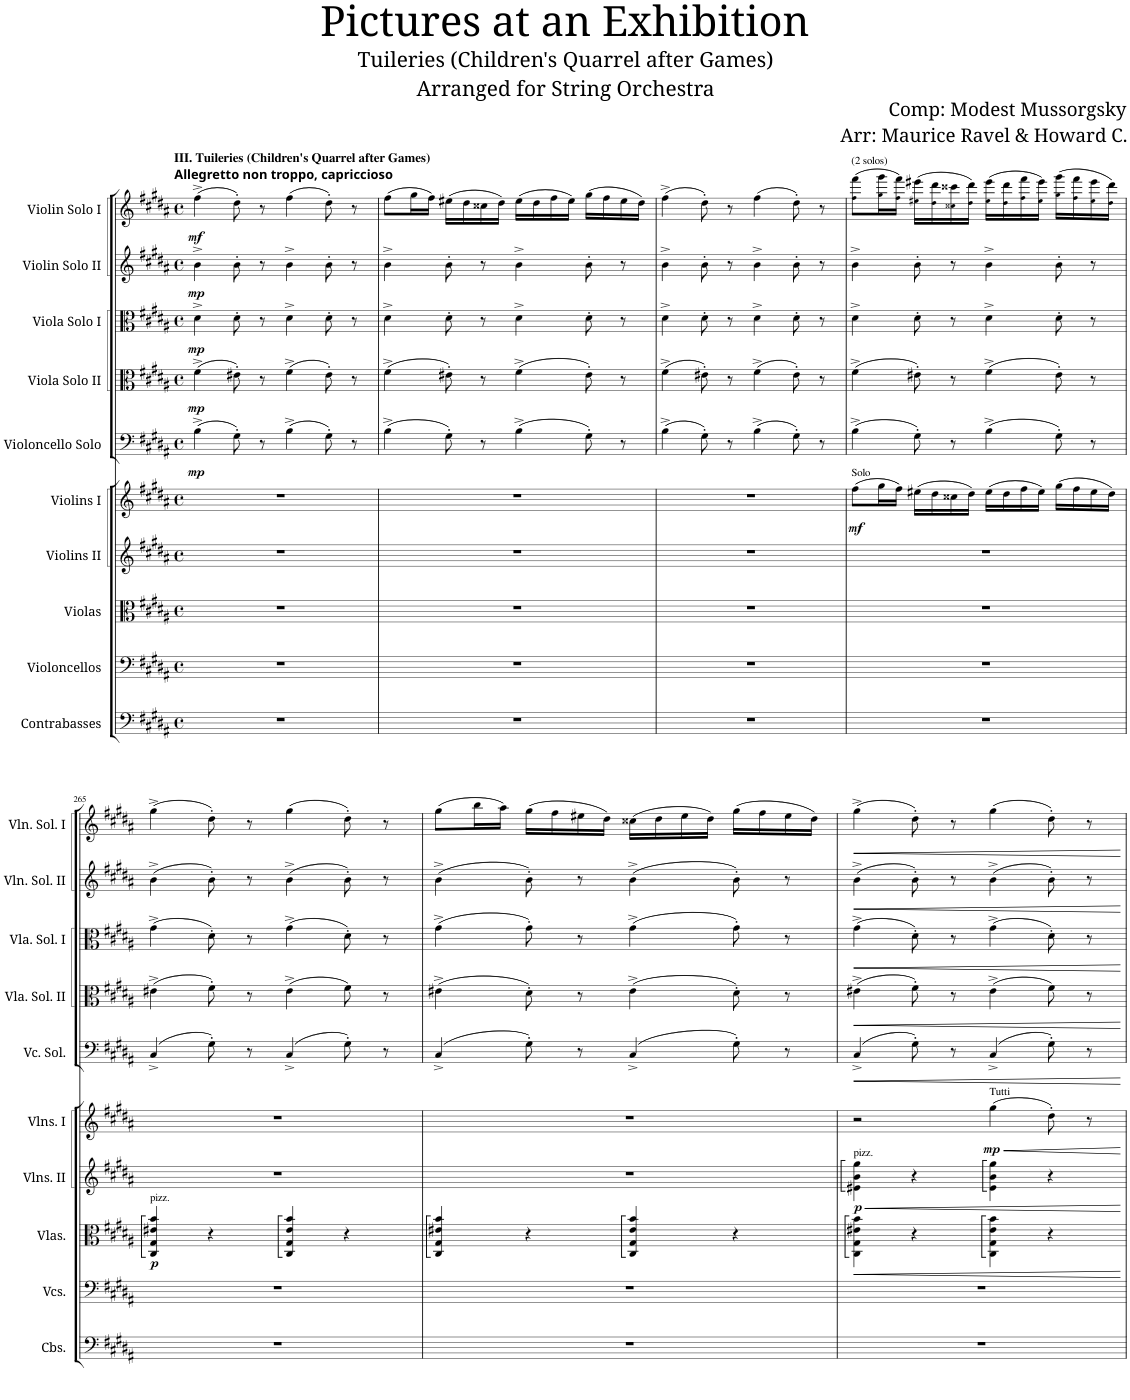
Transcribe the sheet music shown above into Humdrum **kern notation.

**kern	**kern	**kern	**dynam	**kern	**dynam	**kern	**dynam	**kern	**dynam	**kern	**dynam	**kern	**dynam	**kern	**dynam	**kern	**dynam
*part10	*part9	*part8	*part8	*part7	*part7	*part6	*part6	*part5	*part5	*part4	*part4	*part3	*part3	*part2	*part2	*part1	*part1
*staff10	*staff9	*staff8	*staff8	*staff7	*staff7	*staff6	*staff6	*staff5	*staff5	*staff4	*staff4	*staff3	*staff3	*staff2	*staff2	*staff1	*staff1
*I"Contrabasses	*I"Violoncellos	*I"Violas	*	*I"Violins II	*	*I"Violins I	*	*I"Violoncello Solo	*	*I"Viola Solo II	*	*I"Viola Solo I	*	*I"Violin Solo II	*	*I"Violin Solo I	*
*I'Cbs.	*I'Vcs.	*I'Vlas.	*	*I'Vlns. II	*	*I'Vlns. I	*	*I'Vc. Sol.	*	*I'Vla. Sol. II	*	*I'Vla. Sol. I	*	*I'Vln. Sol. II	*	*I'Vln. Sol. I	*
*clefF4	*clefF4	*clefC3	*	*clefG2	*	*clefG2	*	*clefF4	*	*clefC3	*	*clefC3	*	*clefG2	*	*clefG2	*
*Trd7c12	*	*	*	*	*	*	*	*	*	*	*	*	*	*	*	*	*
*k[f#c#g#d#a#]	*k[f#c#g#d#a#]	*k[f#c#g#d#a#]	*	*k[f#c#g#d#a#]	*	*k[f#c#g#d#a#]	*	*k[f#c#g#d#a#]	*	*k[f#c#g#d#a#]	*	*k[f#c#g#d#a#]	*	*k[f#c#g#d#a#]	*	*k[f#c#g#d#a#]	*
*M4/4	*M4/4	*M4/4	*	*M4/4	*	*M4/4	*	*M4/4	*	*M4/4	*	*M4/4	*	*M4/4	*	*M4/4	*
*met(c)	*met(c)	*met(c)	*	*met(c)	*	*met(c)	*	*met(c)	*	*met(c)	*	*met(c)	*	*met(c)	*	*met(c)	*
=261	=261	=261	=261	=261	=261	=261	=261	=261	=261	=261	=261	=261	=261	=261	=261	=261	=261
!	!	!	!	!	!	!	!	!	!	!	!	!	!	!	!	!LO:TX:a:B:t=III. Tuileries (Children's Quarrel after Games)	!
!	!	!	!	!	!	!	!	!	!	!	!	!	!	!	!	!LO:TX:a:t=Allegretto non troppo, capriccioso	!
!	!	!	!	!	!	!	!	!	!LO:DY:b	!	!LO:DY:b	!	!LO:DY:b	!	!LO:DY:b	!	!LO:DY:b
1r	1r	1r	.	1r	.	1r	.	(4B^\	mp	(4f#^\	mp	4d#^\	mp	4b^\	mp	(4ff#^\	mf
.	.	.	.	.	.	.	.	8G#'\)	.	8e#X'\)	.	8d#'\	.	8b'\	.	8dd#'\)	.
.	.	.	.	.	.	.	.	8r	.	8r	.	8r	.	8r	.	8r	.
.	.	.	.	.	.	.	.	(4B^\	.	(4f#^\	.	4d#^\	.	4b^\	.	(4ff#\	.
.	.	.	.	.	.	.	.	8G#'\)	.	8e#'\)	.	8d#'\	.	8b'\	.	8dd#'\)	.
.	.	.	.	.	.	.	.	8r	.	8r	.	8r	.	8r	.	8r	.
=262	=262	=262	=262	=262	=262	=262	=262	=262	=262	=262	=262	=262	=262	=262	=262	=262	=262
1r	1r	1r	.	1r	.	1r	.	(4B^\	.	(4f#^\	.	4d#^\	.	4b^\	.	(8ff#\L	.
.	.	.	.	.	.	.	.	.	.	.	.	.	.	.	.	16gg#\L	.
.	.	.	.	.	.	.	.	.	.	.	.	.	.	.	.	16ff#\JJ)	.
.	.	.	.	.	.	.	.	8G#'\)	.	8e#X'\)	.	8d#'\	.	8b'\	.	(16ee#X\LL	.
.	.	.	.	.	.	.	.	.	.	.	.	.	.	.	.	16dd#\	.
.	.	.	.	.	.	.	.	8r	.	8r	.	8r	.	8r	.	16cc##X\	.
.	.	.	.	.	.	.	.	.	.	.	.	.	.	.	.	16dd#\JJ)	.
.	.	.	.	.	.	.	.	(4B^\	.	(4f#^\	.	4d#^\	.	4b^\	.	(16ee#\LL	.
.	.	.	.	.	.	.	.	.	.	.	.	.	.	.	.	16dd#\	.
.	.	.	.	.	.	.	.	.	.	.	.	.	.	.	.	16ff#\	.
.	.	.	.	.	.	.	.	.	.	.	.	.	.	.	.	16ee#\JJ)	.
.	.	.	.	.	.	.	.	8G#'\)	.	8e#'\)	.	8d#'\	.	8b'\	.	(16gg#\LL	.
.	.	.	.	.	.	.	.	.	.	.	.	.	.	.	.	16ff#\	.
.	.	.	.	.	.	.	.	8r	.	8r	.	8r	.	8r	.	16ee#\	.
.	.	.	.	.	.	.	.	.	.	.	.	.	.	.	.	16dd#\JJ)	.
=263	=263	=263	=263	=263	=263	=263	=263	=263	=263	=263	=263	=263	=263	=263	=263	=263	=263
1r	1r	1r	.	1r	.	1r	.	(4B^\	.	(4f#^\	.	4d#^\	.	4b^\	.	(4ff#^\	.
.	.	.	.	.	.	.	.	8G#'\)	.	8e#X'\)	.	8d#'\	.	8b'\	.	8dd#'\)	.
.	.	.	.	.	.	.	.	8r	.	8r	.	8r	.	8r	.	8r	.
.	.	.	.	.	.	.	.	(4B^\	.	(4f#^\	.	4d#^\	.	4b^\	.	(4ff#\	.
.	.	.	.	.	.	.	.	8G#'\)	.	8e#'\)	.	8d#'\	.	8b'\	.	8dd#'\)	.
.	.	.	.	.	.	.	.	8r	.	8r	.	8r	.	8r	.	8r	.
=264	=264	=264	=264	=264	=264	=264	=264	=264	=264	=264	=264	=264	=264	=264	=264	=264	=264
!	!	!	!	!	!	!	!	!	!	!	!	!	!	!	!	!LO:TX:a:t=(2 solos)	!
!	!	!	!	!	!	!LO:TX:a:t=Solo	!	!	!	!	!	!	!	!	!	!	!
!	!	!	!	!	!	!	!LO:DY:b	!	!	!	!	!	!	!	!	!	!
1r	1r	1r	.	1r	.	(8ff#\L	mf	(4B^\	.	(4f#^\	.	4d#^\	.	4b^\	.	(8ff#!\ 8fff#\L	.
.	.	.	.	.	.	16gg#\L	.	.	.	.	.	.	.	.	.	16gg#!\ 16ggg#\L	.
.	.	.	.	.	.	16ff#\JJ)	.	.	.	.	.	.	.	.	.	16ff#!\ 16fff#\JJ)	.
.	.	.	.	.	.	(16ee#X\LL	.	8G#'\)	.	8e#X'\)	.	8d#'\	.	8b'\	.	(16ee#X!\ 16eee#X\LL	.
.	.	.	.	.	.	16dd#\	.	.	.	.	.	.	.	.	.	16dd#!\ 16ddd#\	.
.	.	.	.	.	.	16cc##X\	.	8r	.	8r	.	8r	.	8r	.	16cc##X!\ 16ccc##X\	.
.	.	.	.	.	.	16dd#\JJ)	.	.	.	.	.	.	.	.	.	16dd#!\ 16ddd#\JJ)	.
.	.	.	.	.	.	(16ee#\LL	.	(4B^\	.	(4f#^\	.	4d#^\	.	4b^\	.	(16ee#!\ 16eee#\LL	.
.	.	.	.	.	.	16dd#\	.	.	.	.	.	.	.	.	.	16dd#!\ 16ddd#\	.
.	.	.	.	.	.	16ff#\	.	.	.	.	.	.	.	.	.	16ff#!\ 16fff#\	.
.	.	.	.	.	.	16ee#\JJ)	.	.	.	.	.	.	.	.	.	16ee#!\ 16eee#\JJ)	.
.	.	.	.	.	.	(16gg#\LL	.	8G#'\)	.	8e#'\)	.	8d#'\	.	8b'\	.	(16gg#!\ 16ggg#\LL	.
.	.	.	.	.	.	16ff#\	.	.	.	.	.	.	.	.	.	16ff#!\ 16fff#\	.
.	.	.	.	.	.	16ee#\	.	8r	.	8r	.	8r	.	8r	.	16ee#!\ 16eee#\	.
.	.	.	.	.	.	16dd#\JJ)	.	.	.	.	.	.	.	.	.	16dd#!\ 16ddd#\JJ)	.
!!LO:LB:g=z
=265	=265	=265	=265	=265	=265	=265	=265	=265	=265	=265	=265	=265	=265	=265	=265	=265	=265
!	!	!LO:TX:a:t=pizz.	!	!	!	!	!	!	!	!	!	!	!	!	!	!	!
!	!	!	!LO:DY:b	!	!	!	!	!	!	!	!	!	!	!	!	!	!
1r	1r	4C#/ 4G#/ 4e#X/ 4b/	p	1r	.	1r	.	(4C#^/	.	(4e#X^\	.	(4g#^\	.	(4b^\	.	(4gg#^\	.
.	.	4r	.	.	.	.	.	8G#'\)	.	8f#'\)	.	8d#'\)	.	8b'\)	.	8dd#'\)	.
.	.	.	.	.	.	.	.	8r	.	8r	.	8r	.	8r	.	8r	.
.	.	4C#/ 4G#/ 4e#/ 4b/	.	.	.	.	.	(4C#^/	.	(4e#^\	.	(4g#^\	.	(4b^\	.	(4gg#\	.
.	.	4r	.	.	.	.	.	8G#'\)	.	8f#\)	.	8d#'\)	.	8b'\)	.	8dd#'\)	.
.	.	.	.	.	.	.	.	8r	.	8r	.	8r	.	8r	.	8r	.
=266	=266	=266	=266	=266	=266	=266	=266	=266	=266	=266	=266	=266	=266	=266	=266	=266	=266
1r	1r	4C#/ 4G#/ 4e#X/ 4b/	.	1r	.	1r	.	(4C#^/	.	(4e#X^\	.	(4g#^\	.	(4b^\	.	(8gg#\L	.
.	.	.	.	.	.	.	.	.	.	.	.	.	.	.	.	16bb\L	.
.	.	.	.	.	.	.	.	.	.	.	.	.	.	.	.	16aa#\JJ)	.
.	.	4r	.	.	.	.	.	8G#'\)	.	8d#'\)	.	8g#'\)	.	8b'\)	.	(16gg#\LL	.
.	.	.	.	.	.	.	.	.	.	.	.	.	.	.	.	16ff#\	.
.	.	.	.	.	.	.	.	8r	.	8r	.	8r	.	8r	.	16ee#X\	.
.	.	.	.	.	.	.	.	.	.	.	.	.	.	.	.	16dd#\JJ)	.
.	.	4C#/ 4G#/ 4e#/ 4b/	.	.	.	.	.	(4C#^/	.	(4e#^\	.	(4g#^\	.	(4b^\	.	(16cc##X\LL	.
.	.	.	.	.	.	.	.	.	.	.	.	.	.	.	.	16dd#\	.
.	.	.	.	.	.	.	.	.	.	.	.	.	.	.	.	16ee#\	.
.	.	.	.	.	.	.	.	.	.	.	.	.	.	.	.	16dd#\JJ)	.
.	.	4r	.	.	.	.	.	8G#'\)	.	8d#'\)	.	8g#'\)	.	8b'\)	.	(16gg#\LL	.
.	.	.	.	.	.	.	.	.	.	.	.	.	.	.	.	16ff#\	.
.	.	.	.	.	.	.	.	8r	.	8r	.	8r	.	8r	.	16ee#\	.
.	.	.	.	.	.	.	.	.	.	.	.	.	.	.	.	16dd#\JJ)	.
=267	=267	=267	=267	=267	=267	=267	=267	=267	=267	=267	=267	=267	=267	=267	=267	=267	=267
!	!	!	!	!LO:TX:a:t=pizz.	!	!	!	!	!	!	!	!	!	!	!	!	!
!	!	!	!LO:HP:b	!	!LO:HP:b	!	!	!	!LO:HP:b	!	!LO:HP:b	!	!LO:HP:b	!	!LO:HP:b	!	!LO:HP:b
!	!	!	!	!	!LO:DY:n=1:b	!	!	!	!	!	!	!	!	!	!	!	!
1r	1r	4C#\ 4G#\ 4e#X\ 4b\	<	4e#X\ 4b\ 4gg#\	< p	2r	.	(4C#^/	<	(4e#X^\	<	(4g#^\	<	(4b^\	<	(4gg#^\	<
.	.	4r	.	4r	.	.	.	8G#'\)	.	8f#'\)	.	8d#'\)	.	8b'\)	.	8dd#'\)	.
.	.	.	.	.	.	.	.	8r	.	8r	.	8r	.	8r	.	8r	.
!	!	!	!	!	!	!LO:TX:a:t=Tutti	!	!	!	!	!	!	!	!	!	!	!
!	!	!	!	!	!	!	!LO:HP:b	!	!	!	!	!	!	!	!	!	!
!	!	!	!	!	!	!	!LO:DY:n=1:b	!	!	!	!	!	!	!	!	!	!
.	.	4C#\ 4G#\ 4e#\ 4b\	.	4e#\ 4b\ 4gg#\	.	(4gg#\	< mp	(4C#^/	.	(4e#^\	.	(4g#^\	.	(4b^\	.	(4gg#\	.
.	.	4r	.	4r	.	8dd#'\)	.	8G#'\)	.	8f#\)	.	8d#'\)	.	8b'\)	.	8dd#'\)	.
.	.	.	.	.	.	8r	.	8r	.	8r	.	8r	.	8r	.	8r	.
.	.	.	[	.	[	.	[	.	[	.	[	.	[	.	[	.	[
=	=	=	=	=	=	=	=	=	=	=	=	=	=	=	=	=	=
*-	*-	*-	*-	*-	*-	*-	*-	*-	*-	*-	*-	*-	*-	*-	*-	*-	*-
